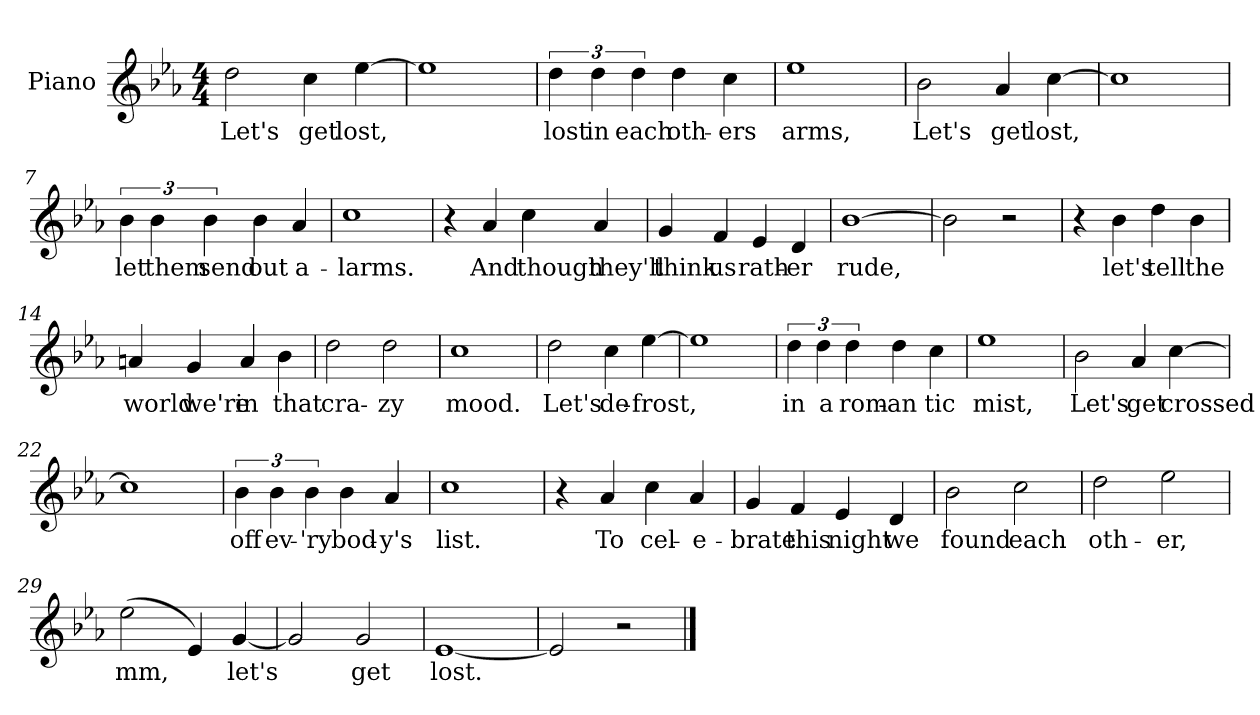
**kern	**text
*part1	*part1
*staff1	*staff1
*I"Piano	*
*I'Pno.	*
*clefG2	*
*k[b-e-a-]	*
*M4/4	*
=1	=1
!	!LO:LY:b
2dd\	Let's
!	!LO:LY:b
4cc\	get
!	!LO:LY:b
[4ee-\	lost,
=2	=2
1ee-]	.
=3	=3
!	!LO:LY:b
6dd\	lost
!	!LO:LY:b
6dd\	in
!	!LO:LY:b
6dd\	each
!	!LO:LY:b
4dd\	oth-
!	!LO:LY:b
4cc\	-ers
=4	=4
!	!LO:LY:b
1ee-	arms,
!!LO:LB:g=z
=5	=5
!	!LO:LY:b
2b-\	Let's
!	!LO:LY:b
4a-/	get
!	!LO:LY:b
[4cc\	lost,
=6	=6
1cc]	.
=7	=7
!	!LO:LY:b
6b-\	let
!	!LO:LY:b
6b-\	them
!	!LO:LY:b
6b-\	send
!	!LO:LY:b
4b-\	out
!	!LO:LY:b
4a-/	a-
=8	=8
!	!LO:LY:b
1cc	-larms.
!!LO:LB:g=z
=9	=9
4r	.
!	!LO:LY:b
4a-/	And
!	!LO:LY:b
4cc\	though
!	!LO:LY:b
4a-/	they'll
=10	=10
!	!LO:LY:b
4g/	think
!	!LO:LY:b
4f/	us
!	!LO:LY:b
4e-/	rath-
!	!LO:LY:b
4d/	-er
=11	=11
!	!LO:LY:b
[1b-	rude,
=12	=12
2b-\]	.
2r	.
!!LO:LB:g=z
=13	=13
4r	.
!	!LO:LY:b
4b-\	let's
!	!LO:LY:b
4dd\	tell
!	!LO:LY:b
4b-\	the
=14	=14
!	!LO:LY:b
4an/	world
!	!LO:LY:b
4g/	we're
!	!LO:LY:b
4a/	in
!	!LO:LY:b
4b-\	that
=15	=15
!	!LO:LY:b
2dd\	cra-
!	!LO:LY:b
2dd\	-zy
=16	=16
!	!LO:LY:b
1cc	mood.
!!LO:LB:g=z
=17	=17
!	!LO:LY:b
2dd\	Let's
!	!LO:LY:b
4cc\	de-
!	!LO:LY:b
[4ee-\	-frost,
=18	=18
1ee-]	.
=19	=19
!	!LO:LY:b
6dd\	in
!	!LO:LY:b
6dd\	a
!	!LO:LY:b
6dd\	rom-
!	!LO:LY:b
4dd\	-an
!	!LO:LY:b
4cc\	tic
=20	=20
!	!LO:LY:b
1ee-	mist,
!!LO:LB:g=z
=21	=21
!	!LO:LY:b
2b-\	Let's
!	!LO:LY:b
4a-/	get
!	!LO:LY:b
[4cc\	crossed
=22	=22
1cc]	.
=23	=23
!	!LO:LY:b
6b-\	off
!	!LO:LY:b
6b-\	ev-
!	!LO:LY:b
6b-\	-'ry
!	!LO:LY:b
4b-\	bod-
!	!LO:LY:b
4a-/	-y's
=24	=24
!	!LO:LY:b
1cc	list.
!!LO:LB:g=z
=25	=25
4r	.
!	!LO:LY:b
4a-/	To
!	!LO:LY:b
4cc\	cel-
!	!LO:LY:b
4a-/	-e-
=26	=26
!	!LO:LY:b
4g/	-brate
!	!LO:LY:b
4f/	this
!	!LO:LY:b
4e-/	night
!	!LO:LY:b
4d/	we
=27	=27
!	!LO:LY:b
2b-\	found
!	!LO:LY:b
2cc\	each
=28	=28
!	!LO:LY:b
2dd\	oth-
!	!LO:LY:b
2ee-\	-er,
!!LO:LB:g=z
=29	=29
!	!LO:LY:b
(2ee-\	mm,
4e-/)	.
!	!LO:LY:b
[4g/	let's
=30	=30
2g/]	.
!	!LO:LY:b
2g/	get
=31	=31
!	!LO:LY:b
[1e-	lost.
=32	=32
2e-/]	.
2r	.
==	==
*-	*-
